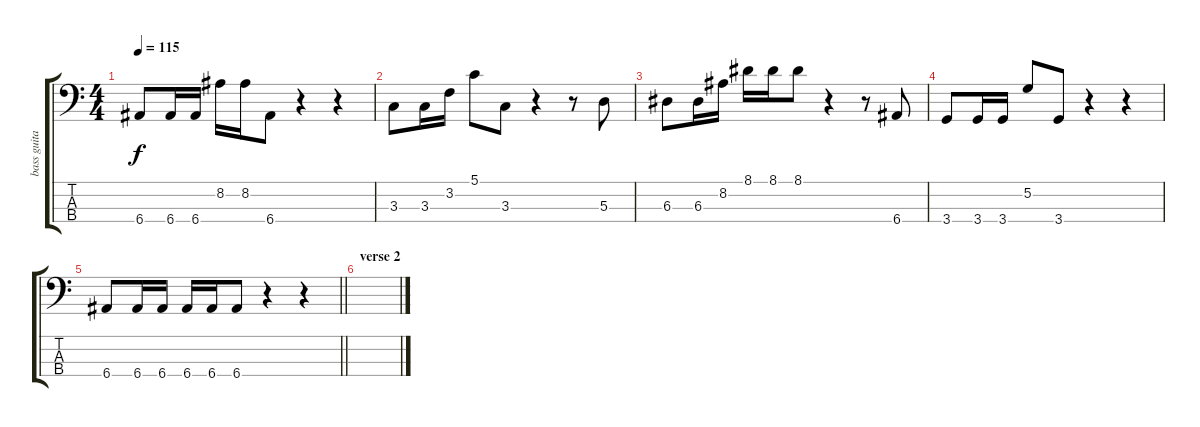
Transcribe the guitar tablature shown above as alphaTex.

\track ("bass guitar" "bass guita") {instrument slapbass1}
\staff {score tabs}
\tuning (G2 D2 A1 E1) {hide}
\ts (4 4)
\tempo 115
\clef f4
\ks c
6.4.8{dy f} 6.4.16 6.4.16 8.2.16 8.2.16 6.4.8 r.4 r.4 |
3.3.8 3.3.16 3.2.16 5.1.8 3.3.8 r.4 r.8 5.3.8 |
6.3.8 6.3.16 8.2.16 8.1.16 8.1.16 8.1.8 r.4 r.8 6.4.8 |
3.4.8 3.4.16 3.4.16 5.2.8 3.4.8 r.4 r.4 |
\barLineRight lightlight
6.4.8 6.4.16 6.4.16 6.4.16 6.4.16 6.4.8 r.4 r.4 |
\section ("" "verse 2")
